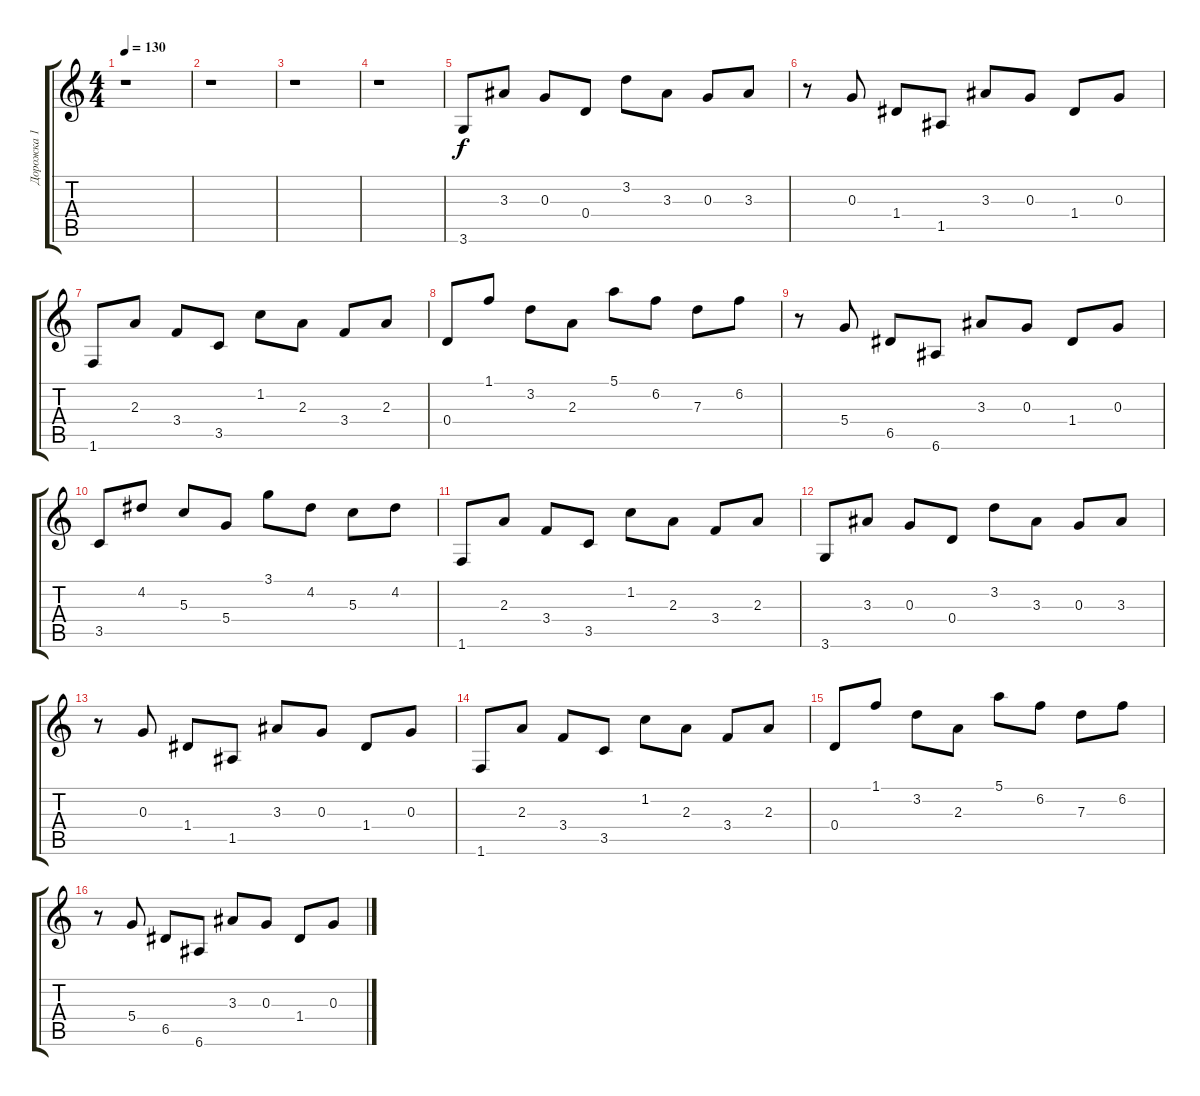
\track ("Дорожка 1" "Дорожка 1") {instrument acousticguitarnylon}
\staff {score tabs}
\tuning (E4 B3 G3 D3 A2 E2) {hide}
\ts (4 4)
\tempo 130
\clef g2
\ks c
r.1{dy f} |
r.1 |
r.1 |
r.1 |
3.6.8 3.3.8 0.3.8 0.4.8 3.2.8 3.3.8 0.3.8 3.3.8 |
r.8 0.3.8 1.4.8 1.5.8 3.3.8 0.3.8 1.4.8 0.3.8 |
1.6.8 2.3.8 3.4.8 3.5.8 1.2.8 2.3.8 3.4.8 2.3.8 |
0.4.8 1.1.8 3.2.8 2.3.8 5.1.8 6.2.8 7.3.8 6.2.8 |
r.8 5.4.8 6.5.8 6.6.8 3.3.8 0.3.8 1.4.8 0.3.8 |
3.5.8 4.2.8 5.3.8 5.4.8 3.1.8 4.2.8 5.3.8 4.2.8 |
1.6.8 2.3.8 3.4.8 3.5.8 1.2.8 2.3.8 3.4.8 2.3.8 |
3.6.8 3.3.8 0.3.8 0.4.8 3.2.8 3.3.8 0.3.8 3.3.8 |
r.8 0.3.8 1.4.8 1.5.8 3.3.8 0.3.8 1.4.8 0.3.8 |
1.6.8 2.3.8 3.4.8 3.5.8 1.2.8 2.3.8 3.4.8 2.3.8 |
0.4.8 1.1.8 3.2.8 2.3.8 5.1.8 6.2.8 7.3.8 6.2.8 |
r.8 5.4.8 6.5.8 6.6.8 3.3.8 0.3.8 1.4.8 0.3.8
